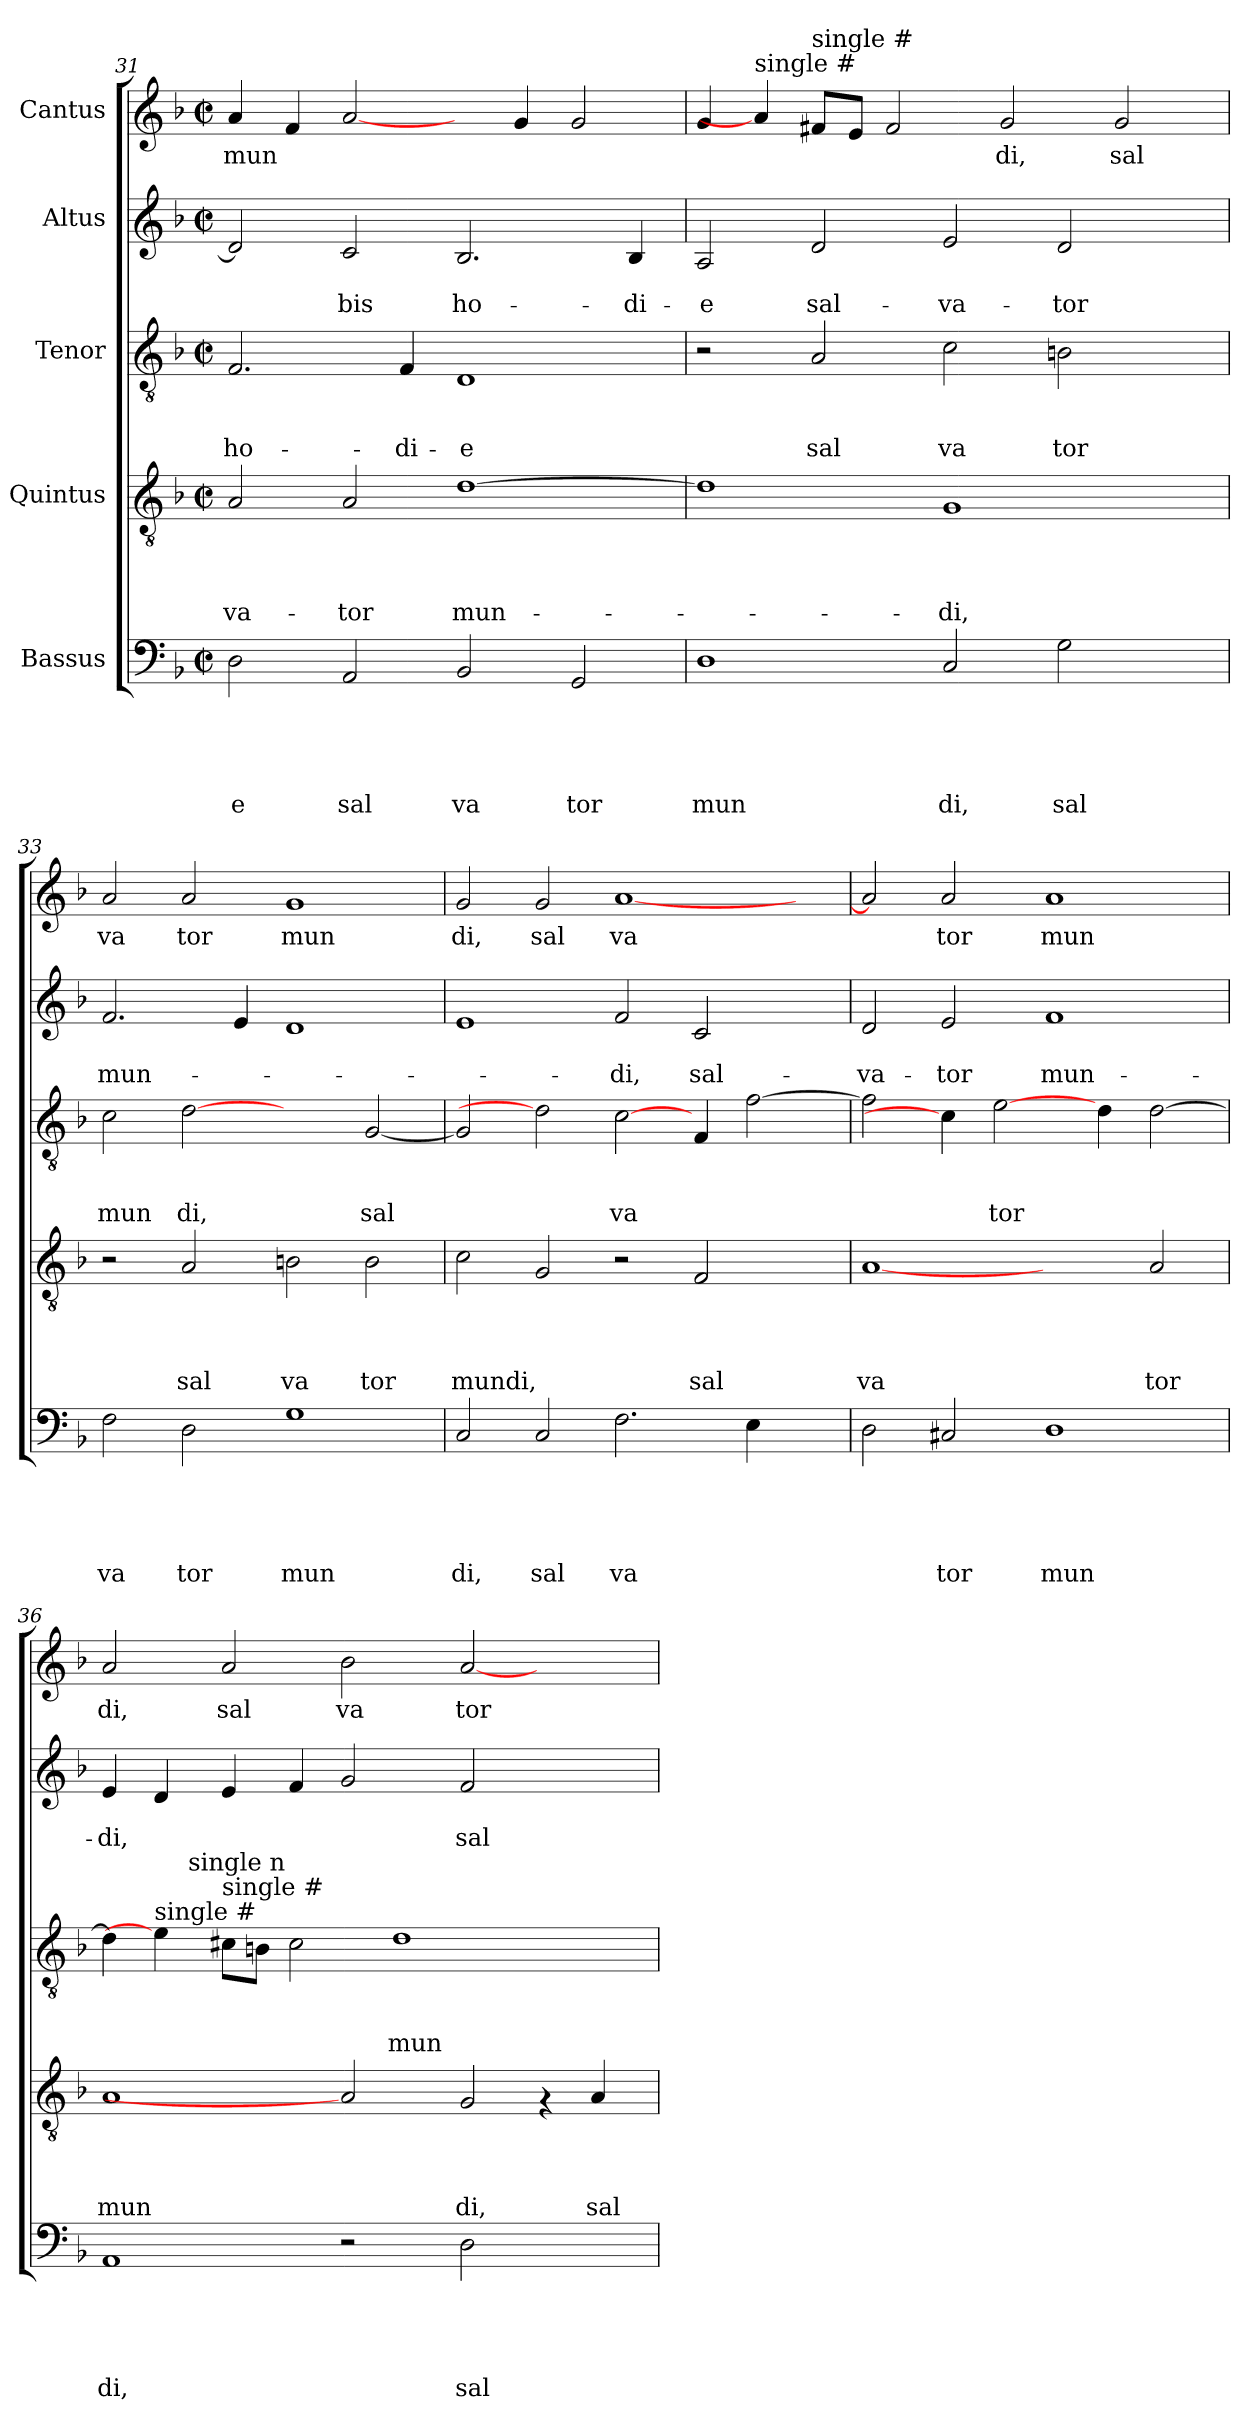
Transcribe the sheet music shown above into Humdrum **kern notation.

**kern	**text	**text	**text	**text	**text	**kern	**text	**text	**text	**text	**kern	**text	**text	**text	**kern	**text	**text	**kern	**text
*part5	*part5	*part5	*part5	*part5	*part5	*part4	*part4	*part4	*part4	*part4	*part3	*part3	*part3	*part3	*part2	*part2	*part2	*part1	*part1
*staff5	*staff5	*staff5	*staff5	*staff5	*staff5	*staff4	*staff4	*staff4	*staff4	*staff4	*staff3	*staff3	*staff3	*staff3	*staff2	*staff2	*staff2	*staff1	*staff1
*I"Bassus	*	*	*	*	*	*I"Quintus	*	*	*	*	*I"Tenor	*	*	*	*I"Altus	*	*	*I"Cantus	*
*clefF4	*	*	*	*	*	*clefGv2	*	*	*	*	*clefGv2	*	*	*	*clefG2	*	*	*clefG2	*
*k[b-]	*	*	*	*	*	*k[b-]	*	*	*	*	*k[b-]	*	*	*	*k[b-]	*	*	*k[b-]	*
*F:	*	*	*	*	*	*F:	*	*	*	*	*F:	*	*	*	*F:	*	*	*F:	*
*M2/2	*	*	*	*	*	*M2/2	*	*	*	*	*M2/2	*	*	*	*M2/2	*	*	*M2/2	*
*met(c|)	*	*	*	*	*	*met(c|)	*	*	*	*	*met(c|)	*	*	*	*met(c|)	*	*	*met(c|)	*
=31	=31	=31	=31	=31	=31	=31	=31	=31	=31	=31	=31	=31	=31	=31	=31	=31	=31	=31	=31
!	!	!	!	!	!LO:LY:b	!	!	!	!	!LO:LY:b	!	!	!	!LO:LY:b	!	!	!	!	!LO:LY:b
2D\	.	.	.	.	e	2A/	.	.	.	-va-	2.F/	.	.	ho-	2d/]	.	.	4a/	mun
.	.	.	.	.	.	.	.	.	.	.	.	.	.	.	.	.	.	4f/	.
!	!	!	!	!	!LO:LY:b	!	!	!	!	!LO:LY:b	!	!	!	!	!	!	!LO:LY:b	!	!
2AA/	.	.	.	.	sal	2A/	.	.	.	-tor	.	.	.	.	2c/	.	-bis	[2a/	.
!	!	!	!	!	!	!	!	!	!	!	!	!	!	!LO:LY:b	!	!	!	!	!
.	.	.	.	.	.	.	.	.	.	.	4F/	.	.	-di-	.	.	.	.	.
!	!	!	!	!	!LO:LY:b	!	!	!	!	!LO:LY:b	!	!	!	!LO:LY:b	!	!	!LO:LY:b	!	!
2BB-/	.	.	.	.	va	[<1d	.	.	.	mun-	1D	.	.	-e	2.B-/	.	ho-	4ryy	.
.	.	.	.	.	.	.	.	.	.	.	.	.	.	.	.	.	.	4g/	.
!	!	!	!	!	!LO:LY:b	!	!	!	!	!	!	!	!	!	!	!	!	!	!
2GG/	.	.	.	.	tor	.	.	.	.	.	.	.	.	.	.	.	.	2g/	.
!	!	!	!	!	!	!	!	!	!	!	!	!	!	!	!	!	!LO:LY:b	!	!
.	.	.	.	.	.	.	.	.	.	.	.	.	.	.	4B-/	.	-di-	.	.
!!LO:PB:g=z
=32	=32	=32	=32	=32	=32	=32	=32	=32	=32	=32	=32	=32	=32	=32	=32	=32	=32	=32	=32
!	!	!	!	!	!LO:LY:b	!	!	!	!	!	!	!	!	!	!	!	!LO:LY:b	!	!
1D	.	.	.	.	mun	1d]	.	.	.	.	2r	.	.	.	2A/	.	-e	4g/	.
!	!	!	!	!	!	!	!	!	!	!	!	!	!	!	!	!	!	!LO:TX:a:t=single #	!
.	.	.	.	.	.	.	.	.	.	.	.	.	.	.	.	.	.	4a/]	.
!	!	!	!	!	!	!	!	!	!	!	!	!	!	!	!	!	!	!LO:TX:a:t=single #	!
!	!	!	!	!	!	!	!	!	!	!	!	!	!	!LO:LY:b	!	!	!LO:LY:b	!	!
.	.	.	.	.	.	.	.	.	.	.	2A/	.	.	sal	2d/	.	sal-	8f#/L	.
.	.	.	.	.	.	.	.	.	.	.	.	.	.	.	.	.	.	8e/J	.
.	.	.	.	.	.	.	.	.	.	.	.	.	.	.	.	.	.	2f#/	.
!	!	!	!	!	!LO:LY:b	!	!	!	!	!LO:LY:b	!	!	!	!LO:LY:b	!	!	!LO:LY:b	!	!
2C/	.	.	.	.	di,	1G	.	.	.	-di,	2c\	.	.	va	2e/	.	-va-	.	.
!	!	!	!	!	!	!	!	!	!	!	!	!	!	!	!	!	!	!	!LO:LY:b
.	.	.	.	.	.	.	.	.	.	.	.	.	.	.	.	.	.	2g/	di,
!	!	!	!	!	!LO:LY:b	!	!	!	!	!	!	!	!	!LO:LY:b	!	!	!LO:LY:b	!	!
2G\	.	.	.	.	sal	.	.	.	.	.	2Bn\	.	.	tor	2d/	.	-tor	.	.
!	!	!	!	!	!	!	!	!	!	!	!	!	!	!	!	!	!	!	!LO:LY:b
.	.	.	.	.	.	.	.	.	.	.	.	.	.	.	.	.	.	2g/	sal
4ryy	.	.	.	.	.	4ryy	.	.	.	.	4ryy	.	.	.	4ryy	.	.	.	.
=33	=33	=33	=33	=33	=33	=33	=33	=33	=33	=33	=33	=33	=33	=33	=33	=33	=33	=33	=33
!	!	!	!	!	!LO:LY:b	!	!	!	!	!	!	!	!	!LO:LY:b	!	!	!LO:LY:b	!	!LO:LY:b
2F\	.	.	.	.	va	2r	.	.	.	.	2c\	.	.	mun	2.f/	.	mun-	2a/	va
!	!	!	!	!	!LO:LY:b	!	!	!	!	!LO:LY:b	!	!	!	!LO:LY:b	!	!	!	!	!LO:LY:b
2D\	.	.	.	.	tor	2A/	.	.	.	sal	[2d	.	.	di,	.	.	.	2a/	tor
.	.	.	.	.	.	.	.	.	.	.	.	.	.	.	4e/	.	.	.	.
!	!	!	!	!	!LO:LY:b	!	!	!	!	!LO:LY:b	!	!	!	!	!	!	!	!	!LO:LY:b
1G	.	.	.	.	mun	2Bn\	.	.	.	va	2ryy	.	.	.	1d	.	.	1g	mun
!	!	!	!	!	!	!	!	!	!	!LO:LY:b	!	!	!	!LO:LY:b	!	!	!	!	!
.	.	.	.	.	.	2B\	.	.	.	tor	[<2G/	.	.	sal	.	.	.	.	.
=34	=34	=34	=34	=34	=34	=34	=34	=34	=34	=34	=34	=34	=34	=34	=34	=34	=34	=34	=34
!	!	!	!	!	!LO:LY:b	!	!	!	!	!LO:LY:b	!	!	!	!	!	!	!	!	!LO:LY:b
2C/	.	.	.	.	di,	2c\	.	.	.	mundi,	2G/]	.	.	.	1e	.	.	2g/	di,
!	!	!	!	!	!LO:LY:b	!	!	!	!	!	!	!	!	!	!	!	!	!	!LO:LY:b
2C/	.	.	.	.	sal	2G/	.	.	.	.	2d]	.	.	.	.	.	.	2g/	sal
!	!	!	!	!	!LO:LY:b	!	!	!	!	!	!	!	!	!LO:LY:b	!	!	!LO:LY:b	!	!LO:LY:b
2.F\	.	.	.	.	va	2r	.	.	.	.	[2c\	.	.	va	2f/	.	-di,	[<1a	va
!	!	!	!	!	!	!	!	!	!	!LO:LY:b	!	!	!	!	!	!	!LO:LY:b	!	!
.	.	.	.	.	.	2F/	.	.	.	sal	4F/	.	.	.	2c/	.	sal-	.	.
4E\	.	.	.	.	.	.	.	.	.	.	[>2f\	.	.	.	.	.	.	.	.
4ryy	.	.	.	.	.	4ryy	.	.	.	.	.	.	.	.	4ryy	.	.	4ryy	.
=35	=35	=35	=35	=35	=35	=35	=35	=35	=35	=35	=35	=35	=35	=35	=35	=35	=35	=35	=35
!	!	!	!	!	!	!	!	!	!	!LO:LY:b	!	!	!	!	!	!	!LO:LY:b	!	!
2D\	.	.	.	.	.	[1A	.	.	.	va	2f\]	.	.	.	2d/	.	-va-	2a/]	.
!	!	!	!	!	!LO:LY:b	!	!	!	!	!	!	!	!	!	!	!	!LO:LY:b	!	!LO:LY:b
2C#X/	.	.	.	.	tor	.	.	.	.	.	4c\]	.	.	.	2e/	.	-tor	2a/	tor
!	!	!	!	!	!	!	!	!	!	!	!	!	!	!LO:LY:b	!	!	!	!	!
.	.	.	.	.	.	.	.	.	.	.	[2e\	.	.	tor	.	.	.	.	.
!	!	!	!	!	!LO:LY:b	!	!	!	!	!	!	!	!	!	!	!	!LO:LY:b	!	!LO:LY:b
1D	.	.	.	.	mun	2ryy	.	.	.	.	.	.	.	.	1f	.	mun-	1a	mun
.	.	.	.	.	.	.	.	.	.	.	4d\	.	.	.	.	.	.	.	.
!	!	!	!	!	!	!	!	!	!	!LO:LY:b	!	!	!	!	!	!	!	!	!
.	.	.	.	.	.	2A/	.	.	.	tor	[>2d\	.	.	.	.	.	.	.	.
=36	=36	=36	=36	=36	=36	=36	=36	=36	=36	=36	=36	=36	=36	=36	=36	=36	=36	=36	=36
!	!	!	!	!	!LO:LY:b	!	!	!	!	!LO:LY:b	!	!	!	!	!	!	!LO:LY:b	!	!LO:LY:b
*	*	*	*	*	*	*	*	*	*	*	*^	*	*	*	*	*	*	*	*
1AA	.	.	.	.	di,	1A	.	.	.	mun	4d\]	4.ryy	.	.	.	4e/	.	-di,	2a/	di,
!	!	!	!	!	!	!	!	!	!	!	!LO:TX:a:t=single #	!	!	!	!	!	!	!	!	!
.	.	.	.	.	.	.	.	.	.	.	4e\]	.	.	.	.	4d/	.	.	.	.
!	!	!	!	!	!	!	!	!	!	!	!	!LO:TX:a:t=single n	!	!	!	!	!	!	!	!
.	.	.	.	.	.	.	.	.	.	.	.	1ryy	.	.	.	.	.	.	.	.
!	!	!	!	!	!	!	!	!	!	!	!LO:TX:a:t=single #	!	!	!	!	!	!	!	!	!
!	!	!	!	!	!	!	!	!	!	!	!	!	!	!	!	!	!	!	!	!LO:LY:b
.	.	.	.	.	.	.	.	.	.	.	8c#\L	.	.	.	.	4e/	.	.	2a/	sal
.	.	.	.	.	.	.	.	.	.	.	8B\J	.	.	.	.	.	.	.	.	.
.	.	.	.	.	.	.	.	.	.	.	2c#\	.	.	.	.	4f/	.	.	.	.
!	!	!	!	!	!	!	!	!	!	!	!	!	!	!	!	!	!	!	!	!LO:LY:b
2r	.	.	.	.	.	2A]	.	.	.	.	.	.	.	.	.	2g/	.	.	2b-\	va
!	!	!	!	!	!	!	!	!	!	!	!	!	!	!	!LO:LY:b	!	!	!	!	!
.	.	.	.	.	.	.	.	.	.	.	1d	.	.	.	mun	.	.	.	.	.
.	.	.	.	.	.	.	.	.	.	.	.	1ryy	.	.	.	.	.	.	.	.
!	!	!	!	!	!LO:LY:b	!	!	!	!	!LO:LY:b	!	!	!	!	!	!	!	!LO:LY:b	!	!LO:LY:b
2D\	.	.	.	.	sal	2G/	.	.	.	di,	.	.	.	.	.	2f/	.	sal-	[<2a/	tor
2ryy	.	.	.	.	.	4rF	.	.	.	.	.	.	.	.	.	2ryy	.	.	2ryy	.
!	!	!	!	!	!	!	!	!	!	!LO:LY:b	!	!	!	!	!	!	!	!	!	!
.	.	.	.	.	.	4A/	.	.	.	sal	4ryy	.	.	.	.	.	.	.	.	.
.	.	.	.	.	.	.	.	.	.	.	.	8ryy	.	.	.	.	.	.	.	.
*	*	*	*	*	*	*	*	*	*	*	*v	*v	*	*	*	*	*	*	*	*
=	=	=	=	=	=	=	=	=	=	=	=	=	=	=	=	=	=	=	=
*-	*-	*-	*-	*-	*-	*-	*-	*-	*-	*-	*-	*-	*-	*-	*-	*-	*-	*-	*-
